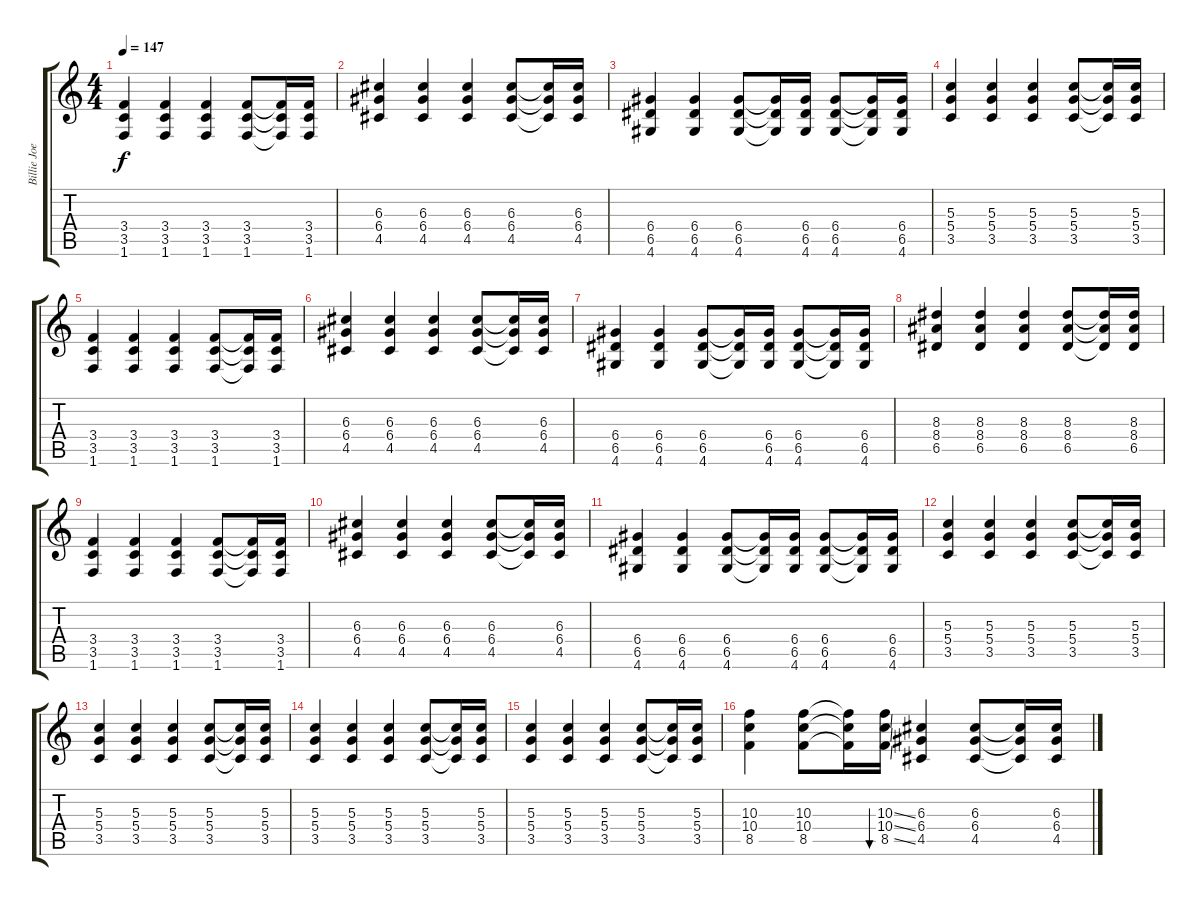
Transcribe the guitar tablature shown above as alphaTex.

\track ("Billie Joe (Lead)" "Billie Joe") {instrument distortionguitar}
\staff {score tabs}
\tuning (E4 B3 G3 D3 A2 E2) {hide}
\ts (4 4)
\tempo 147
\clef g2
\ks c
(3.4 3.5 1.6).4{dy f} (3.4 3.5 1.6).4 (3.4 3.5 1.6).4 (3.4 3.5 1.6).8 (3.4{t} 3.5{t} 1.6{t}).16 (3.4 3.5 1.6).16 |
(6.3 6.4 4.5).4 (6.3 6.4 4.5).4 (6.3 6.4 4.5).4 (6.3 6.4 4.5).8 (6.3{t} 6.4{t} 4.5{t}).16 (6.3 6.4 4.5).16 |
(6.4 6.5 4.6).4 (6.4 6.5 4.6).4 (6.4 6.5 4.6).8 (6.4{t} 6.5{t} 4.6{t}).16 (6.4 6.5 4.6).16 (6.4 6.5 4.6).8 (6.4{t} 6.5{t} 4.6{t}).16 (6.4 6.5 4.6).16 |
(5.3 5.4 3.5).4 (5.3 5.4 3.5).4 (5.3 5.4 3.5).4 (5.3 5.4 3.5).8 (5.3{t} 5.4{t} 3.5{t}).16 (5.3 5.4 3.5).16 |
(3.4 3.5 1.6).4 (3.4 3.5 1.6).4 (3.4 3.5 1.6).4 (3.4 3.5 1.6).8 (3.4{t} 3.5{t} 1.6{t}).16 (3.4 3.5 1.6).16 |
(6.3 6.4 4.5).4 (6.3 6.4 4.5).4 (6.3 6.4 4.5).4 (6.3 6.4 4.5).8 (6.3{t} 6.4{t} 4.5{t}).16 (6.3 6.4 4.5).16 |
(6.4 6.5 4.6).4 (6.4 6.5 4.6).4 (6.4 6.5 4.6).8 (6.4{t} 6.5{t} 4.6{t}).16 (6.4 6.5 4.6).16 (6.4 6.5 4.6).8 (6.4{t} 6.5{t} 4.6{t}).16 (6.4 6.5 4.6).16 |
(8.3 8.4 6.5).4 (8.3 8.4 6.5).4 (8.3 8.4 6.5).4 (8.3 8.4 6.5).8 (8.3{t} 8.4{t} 6.5{t}).16 (8.3 8.4 6.5).16 |
(3.4 3.5 1.6).4 (3.4 3.5 1.6).4 (3.4 3.5 1.6).4 (3.4 3.5 1.6).8 (3.4{t} 3.5{t} 1.6{t}).16 (3.4 3.5 1.6).16 |
(6.3 6.4 4.5).4 (6.3 6.4 4.5).4 (6.3 6.4 4.5).4 (6.3 6.4 4.5).8 (6.3{t} 6.4{t} 4.5{t}).16 (6.3 6.4 4.5).16 |
(6.4 6.5 4.6).4 (6.4 6.5 4.6).4 (6.4 6.5 4.6).8 (6.4{t} 6.5{t} 4.6{t}).16 (6.4 6.5 4.6).16 (6.4 6.5 4.6).8 (6.4{t} 6.5{t} 4.6{t}).16 (6.4 6.5 4.6).16 |
(5.3 5.4 3.5).4 (5.3 5.4 3.5).4 (5.3 5.4 3.5).4 (5.3 5.4 3.5).8 (5.3{t} 5.4{t} 3.5{t}).16 (5.3 5.4 3.5).16 |
(5.3 5.4 3.5).4 (5.3 5.4 3.5).4 (5.3 5.4 3.5).4 (5.3 5.4 3.5).8 (5.3{t} 5.4{t} 3.5{t}).16 (5.3 5.4 3.5).16 |
(5.3 5.4 3.5).4 (5.3 5.4 3.5).4 (5.3 5.4 3.5).4 (5.3 5.4 3.5).8 (5.3{t} 5.4{t} 3.5{t}).16 (5.3 5.4 3.5).16 |
(5.3 5.4 3.5).4 (5.3 5.4 3.5).4 (5.3 5.4 3.5).4 (5.3 5.4 3.5).8 (5.3{t} 5.4{t} 3.5{t}).16 (5.3 5.4 3.5).16 |
(10.3 10.4 8.5).4 (10.3 10.4 8.5).8 (10.3{t} 10.4{t} 8.5{t}).16 (10.3{ss} 10.4{ss} 8.5{ss}).16{bu 60} (6.3 6.4 4.5).4 (6.3 6.4 4.5).8 (6.3{t} 6.4{t} 4.5{t}).16 (6.3 6.4 4.5).16
